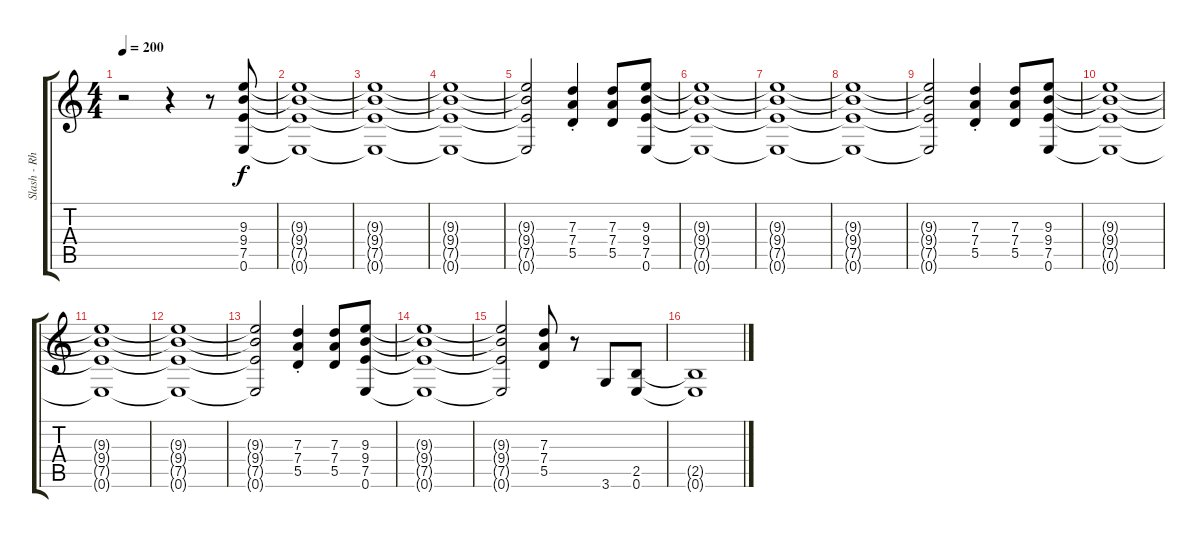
\track ("Slash - Rhytm" "Slash - Rh") {instrument overdrivenguitar}
\staff {score tabs}
\tuning (E4 B3 G3 D3 A2 E2) {hide}
\ts (4 4)
\tempo 200
\clef g2
\ks c
r.2{dy f instrument overdrivenguitar} r.4 r.8 (9.3 9.4 7.5 0.6).8 |
(9.3{t} 9.4{t} 7.5{t} 0.6{t}).1 |
(9.3{t} 9.4{t} 7.5{t} 0.6{t}).1 |
(9.3{t} 9.4{t} 7.5{t} 0.6{t}).1 |
(9.3{t} 9.4{t} 7.5{t} 0.6{t}).2 (7.3{st} 7.4{st} 5.5{st}).4 (7.3 7.4 5.5).8 (9.3 9.4 7.5 0.6).8 |
(9.3{t} 9.4{t} 7.5{t} 0.6{t}).1 |
(9.3{t} 9.4{t} 7.5{t} 0.6{t}).1 |
(9.3{t} 9.4{t} 7.5{t} 0.6{t}).1 |
(9.3{t} 9.4{t} 7.5{t} 0.6{t}).2 (7.3{st} 7.4{st} 5.5{st}).4 (7.3 7.4 5.5).8 (9.3 9.4 7.5 0.6).8 |
(9.3{t} 9.4{t} 7.5{t} 0.6{t}).1 |
(9.3{t} 9.4{t} 7.5{t} 0.6{t}).1 |
(9.3{t} 9.4{t} 7.5{t} 0.6{t}).1 |
(9.3{t} 9.4{t} 7.5{t} 0.6{t}).2 (7.3{st} 7.4{st} 5.5{st}).4 (7.3 7.4 5.5).8 (9.3 9.4 7.5 0.6).8 |
(9.3{t} 9.4{t} 7.5{t} 0.6{t}).1 |
(9.3{t} 9.4{t} 7.5{t} 0.6{t}).2 (7.3 7.4 5.5).8 r.8 3.6.8 (2.5 0.6).8 |
(2.5{t} 0.6{t}).1
